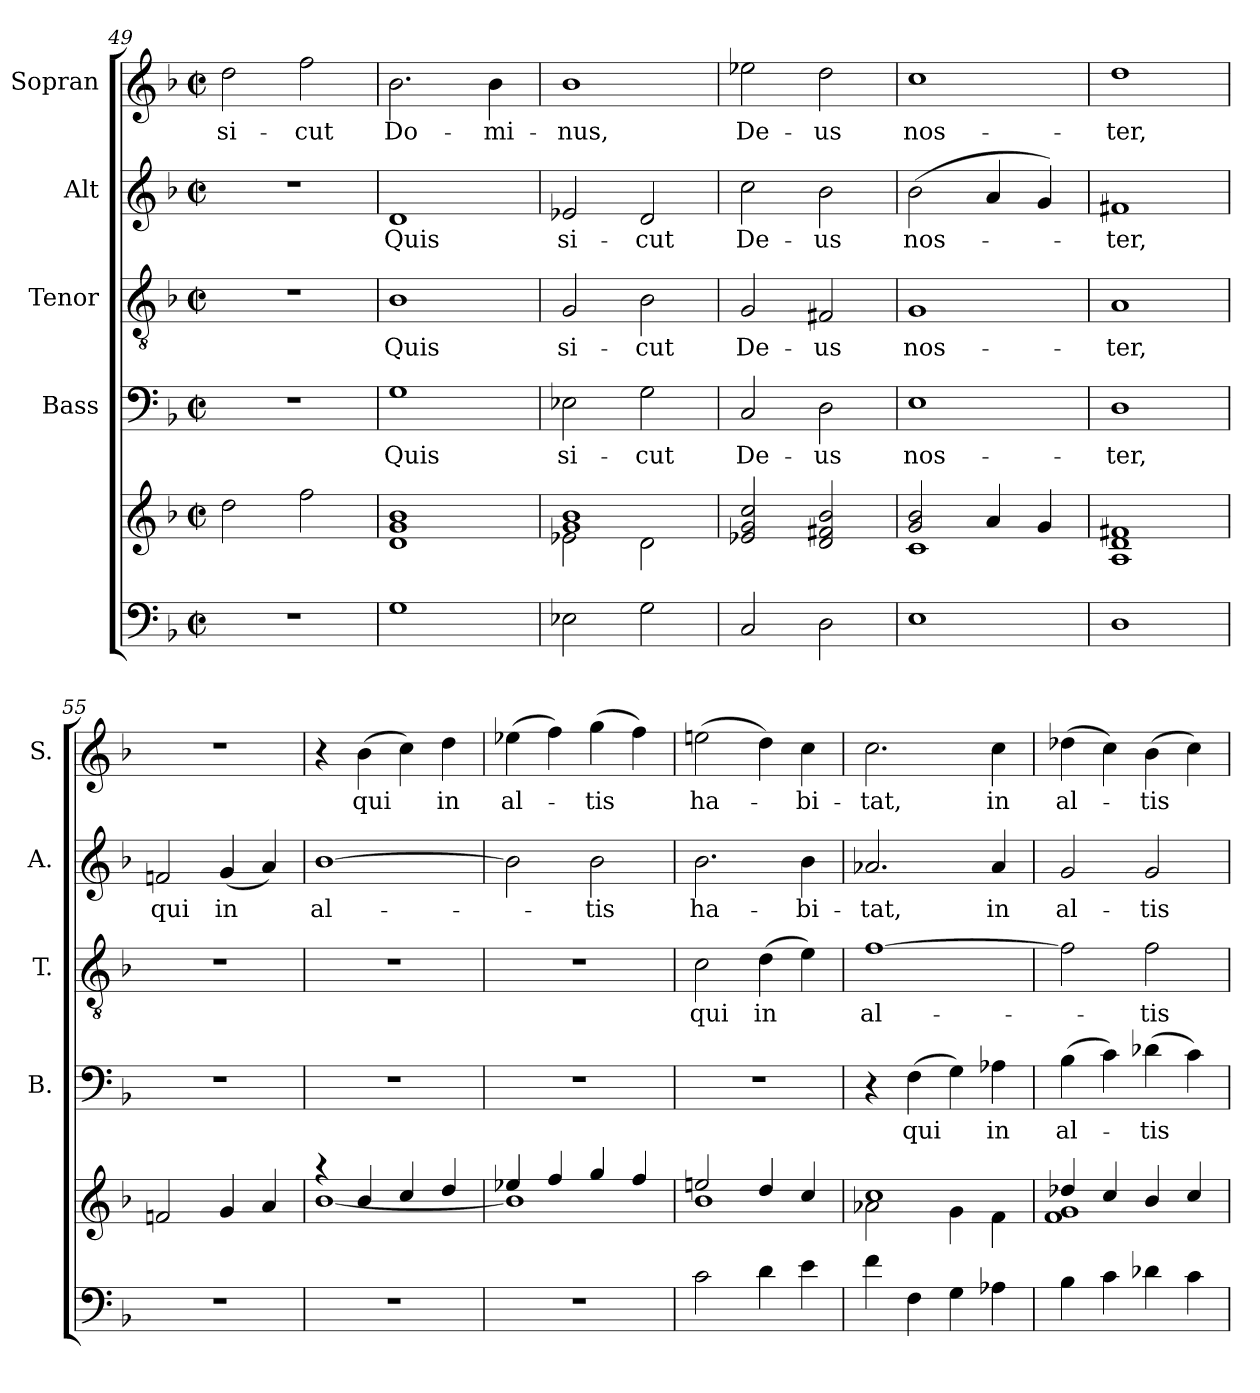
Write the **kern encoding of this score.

**kern	**kern	**kern	**text	**kern	**text	**kern	**text	**kern	**text
*part5	*part5	*part4	*part4	*part3	*part3	*part2	*part2	*part1	*part1
*staff6	*staff5	*staff4	*staff4	*staff3	*staff3	*staff2	*staff2	*staff1	*staff1
*	*	*I"Bass	*	*I"Tenor	*	*I"Alt	*	*I"Sopran	*
*	*	*I'B.	*	*I'T.	*	*I'A.	*	*I'S.	*
*clefF4	*clefG2	*clefF4	*	*clefGv2	*	*clefG2	*	*clefG2	*
*k[b-]	*k[b-]	*k[b-]	*	*k[b-]	*	*k[b-]	*	*k[b-]	*
*F:	*F:	*F:	*	*F:	*	*F:	*	*F:	*
*M2/2	*M2/2	*M2/2	*	*M2/2	*	*M2/2	*	*M2/2	*
*met(c|)	*met(c|)	*met(c|)	*	*met(c|)	*	*met(c|)	*	*met(c|)	*
=49	=49	=49	=49	=49	=49	=49	=49	=49	=49
!	!	!	!	!	!	!	!	!	!LO:LY:b
1r	2dd\	1r	.	1r	.	1r	.	2dd\	si-
!	!	!	!	!	!	!	!	!	!LO:LY:b
.	2ff\	.	.	.	.	.	.	2ff\	-cut
=50	=50	=50	=50	=50	=50	=50	=50	=50	=50
!	!	!	!LO:LY:b	!	!LO:LY:b	!	!LO:LY:b	!	!LO:LY:b
1G	1d 1g 1b-	1G	Quis	1B-	Quis	1d	Quis	2.b-\	Do-
!	!	!	!	!	!	!	!	!	!LO:LY:b
.	.	.	.	.	.	.	.	4b-\	-mi-
!!LO:PB:g=z
=51	=51	=51	=51	=51	=51	=51	=51	=51	=51
*	*^	*	*	*	*	*	*	*	*
!	!	!	!	!LO:LY:b	!	!LO:LY:b	!	!LO:LY:b	!	!LO:LY:b
2E-X\	1g 1b-	2e-X\	2E-X\	si-	2G/	si-	2e-X/	si-	1b-	-nus,
!	!	!	!	!LO:LY:b	!	!LO:LY:b	!	!LO:LY:b	!	!
2G\	.	2d\	2G\	-cut	2B-\	-cut	2d/	-cut	.	.
=52	=52	=52	=52	=52	=52	=52	=52	=52	=52	=52
!	!	!	!	!LO:LY:b	!	!LO:LY:b	!	!LO:LY:b	!	!LO:LY:b
*	*v	*v	*	*	*	*	*	*	*	*
2C/	2e-X/ 2g/ 2cc/	2C/	De-	2G/	De-	2cc\	De-	2ee-X\	De-
!	!	!	!LO:LY:b	!	!LO:LY:b	!	!LO:LY:b	!	!LO:LY:b
2D\	2d/ 2f#X/ 2b-/	2D\	-us	2F#X/	-us	2b-\	-us	2dd\	-us
=53	=53	=53	=53	=53	=53	=53	=53	=53	=53
*	*^	*	*	*	*	*	*	*	*
!	!	!	!	!LO:LY:b	!	!LO:LY:b	!	!LO:LY:b	!	!LO:LY:b
1E	2g/ 2b-/	1c	1E	nos-	1G	nos-	(>2b-\	nos-	1cc	nos-
.	4a/	.	.	.	.	.	4a/	.	.	.
.	4g/	.	.	.	.	.	4g/)	.	.	.
*	*v	*v	*	*	*	*	*	*	*	*
=54	=54	=54	=54	=54	=54	=54	=54	=54	=54
!	!	!	!LO:LY:b	!	!LO:LY:b	!	!LO:LY:b	!	!LO:LY:b
1D	1A 1d 1f#X	1D	-ter,	1A	-ter,	1f#X	-ter,	1dd	-ter,
=55	=55	=55	=55	=55	=55	=55	=55	=55	=55
!	!	!	!	!	!	!	!LO:LY:b	!	!
1r	2fn/	1r	.	1r	.	2fn/	qui	1r	.
!	!	!	!	!	!	!	!LO:LY:b	!	!
.	4g/	.	.	.	.	(<4g/	in	.	.
.	4a/	.	.	.	.	4a/)	.	.	.
=56	=56	=56	=56	=56	=56	=56	=56	=56	=56
*	*^	*	*	*	*	*	*	*	*
!	!	!	!	!	!	!	!	!LO:LY:b	!	!
1r	4rgg	[<1b-	1r	.	1r	.	[1b-	al-	4r	.
!	!	!	!	!	!	!	!	!	!	!LO:LY:b
.	4b-/	.	.	.	.	.	.	.	(>4b-\	qui
.	4cc/	.	.	.	.	.	.	.	4cc\)	.
!	!	!	!	!	!	!	!	!	!	!LO:LY:b
.	4dd/	.	.	.	.	.	.	.	4dd\	in
!!LO:LB:g=z
=57	=57	=57	=57	=57	=57	=57	=57	=57	=57	=57
!	!	!	!	!	!	!	!	!	!	!LO:LY:b
1r	4ee-X/	1b-]	1r	.	1r	.	2b-\]	.	(>4ee-X\	al-
.	4ff/	.	.	.	.	.	.	.	4ff\)	.
!	!	!	!	!	!	!	!	!LO:LY:b	!	!LO:LY:b
.	4gg/	.	.	.	.	.	2b-\	-tis	(>4gg\	-tis
.	4ff/	.	.	.	.	.	.	.	4ff\)	.
=58	=58	=58	=58	=58	=58	=58	=58	=58	=58	=58
!	!	!	!	!	!	!LO:LY:b	!	!LO:LY:b	!	!LO:LY:b
2c\	2een/	1b-	1r	.	2c\	qui	2.b-\	ha-	(>2een\	ha-
!	!	!	!	!	!	!LO:LY:b	!	!	!	!
4d\	4dd/	.	.	.	(>4d\	in	.	.	4dd\)	.
!	!	!	!	!	!	!	!	!LO:LY:b	!	!LO:LY:b
4e\	4cc/	.	.	.	4e\)	.	4b-\	-bi-	4cc\	-bi-
=59	=59	=59	=59	=59	=59	=59	=59	=59	=59	=59
!	!	!	!	!	!	!LO:LY:b	!	!LO:LY:b	!	!LO:LY:b
4f\	1cc	2a-X\	4r	.	[1f	al-	2.a-X/	-tat,	2.cc\	-tat,
!	!	!	!	!LO:LY:b	!	!	!	!	!	!
4F\	.	.	(>4F\	qui	.	.	.	.	.	.
4G\	.	4g\	4G\)	.	.	.	.	.	.	.
!	!	!	!	!LO:LY:b	!	!	!	!LO:LY:b	!	!LO:LY:b
4A-X\	.	4f\	4A-X\	in	.	.	4a-/	in	4cc\	in
=60	=60	=60	=60	=60	=60	=60	=60	=60	=60	=60
!	!	!	!	!LO:LY:b	!	!	!	!LO:LY:b	!	!LO:LY:b
4B-\	4dd-X/	1f 1g	(>4B-\	al-	2f\]	.	2g/	al-	(>4dd-X\	al-
4c\	4cc/	.	4c\)	.	.	.	.	.	4cc\)	.
!	!	!	!	!LO:LY:b	!	!LO:LY:b	!	!LO:LY:b	!	!LO:LY:b
4d-X\	4b-/	.	(>4d-X\	-tis	2f\	-tis	2g/	-tis	(>4b-\	-tis
4c\	4cc/	.	4c\)	.	.	.	.	.	4cc\)	.
*	*v	*v	*	*	*	*	*	*	*	*
=	=	=	=	=	=	=	=	=	=
*-	*-	*-	*-	*-	*-	*-	*-	*-	*-
